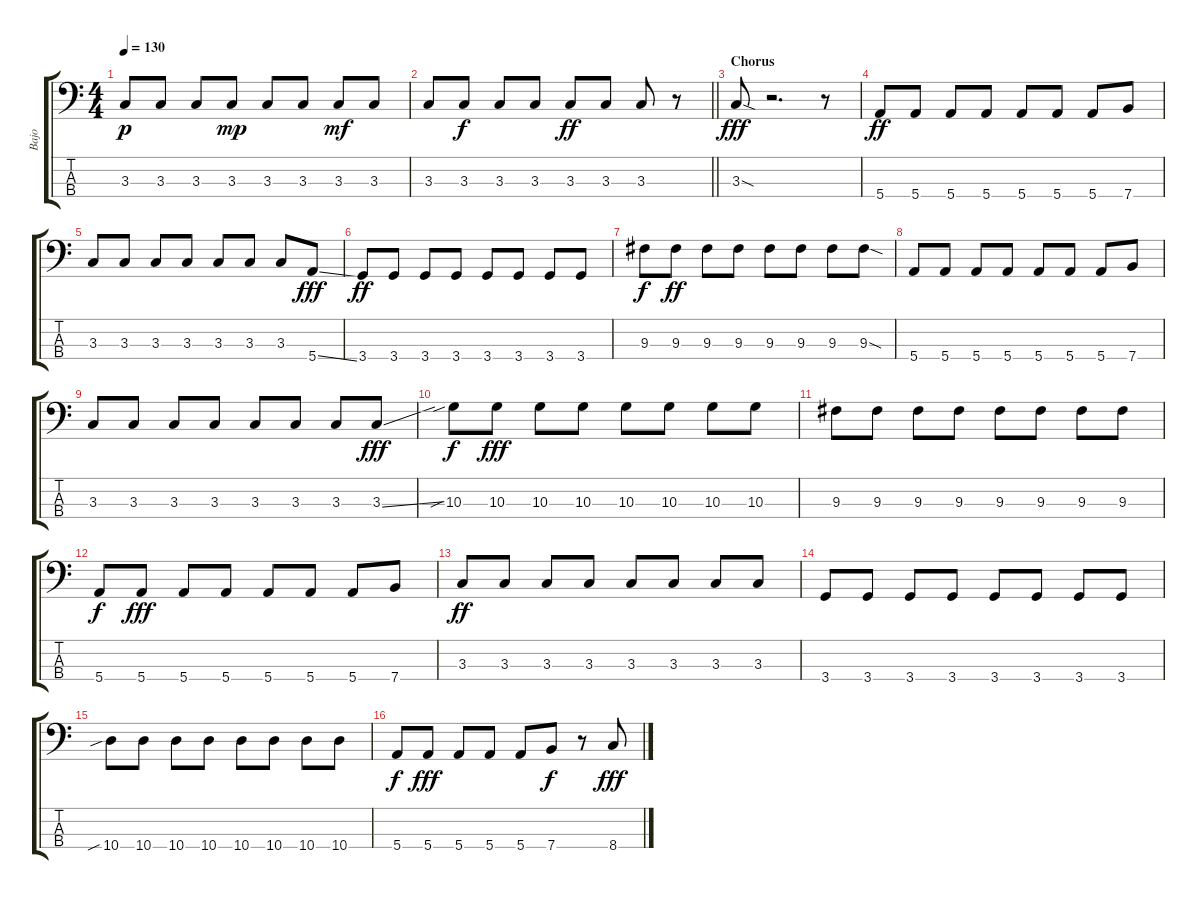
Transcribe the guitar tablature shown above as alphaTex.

\track ("Bajo" "Bajo") {instrument electricbassfinger}
\staff {score tabs}
\tuning (G2 D2 A1 E1) {hide}
\ts (4 4)
\tempo 130
\clef f4
\ks c
3.3.8{dy p} 3.3.8 3.3.8 3.3.8{dy mp} 3.3.8 3.3.8 3.3.8{dy mf} 3.3.8 |
\barLineRight lightlight
3.3.8 3.3.8{dy f} 3.3.8 3.3.8 3.3.8{dy ff} 3.3.8 3.3.8 r.8 |
\section ("" "Chorus")
3.3{sod}.8{dy fff} r.2{d} r.8 |
5.4.8{dy ff} 5.4.8 5.4.8 5.4.8 5.4.8 5.4.8 5.4.8 7.4.8 |
3.3.8 3.3.8 3.3.8 3.3.8 3.3.8 3.3.8 3.3.8 5.4{ss}.8{dy fff} |
3.4.8{dy ff} 3.4.8 3.4.8 3.4.8 3.4.8 3.4.8 3.4.8 3.4.8 |
9.3.8{dy f} 9.3.8{dy ff} 9.3.8 9.3.8 9.3.8 9.3.8 9.3.8 9.3{sod}.8 |
5.4.8 5.4.8 5.4.8 5.4.8 5.4.8 5.4.8 5.4.8 7.4.8 |
3.3.8 3.3.8 3.3.8 3.3.8 3.3.8 3.3.8 3.3.8 3.3{ss}.8{dy fff} |
10.3{sib}.8{dy f} 10.3.8{dy fff} 10.3.8 10.3.8 10.3.8 10.3.8 10.3.8 10.3.8 |
9.3.8 9.3.8 9.3.8 9.3.8 9.3.8 9.3.8 9.3.8 9.3.8 |
5.4.8{dy f} 5.4.8{dy fff} 5.4.8 5.4.8 5.4.8 5.4.8 5.4.8 7.4.8 |
3.3.8{dy ff} 3.3.8 3.3.8 3.3.8 3.3.8 3.3.8 3.3.8 3.3.8 |
3.4.8 3.4.8 3.4.8 3.4.8 3.4.8 3.4.8 3.4.8 3.4.8 |
10.4{sib}.8 10.4.8 10.4.8 10.4.8 10.4.8 10.4.8 10.4.8 10.4.8 |
5.4.8{dy f} 5.4.8{dy fff} 5.4.8 5.4.8 5.4.8 7.4.8{dy f} r.8 8.4.8{dy fff}
